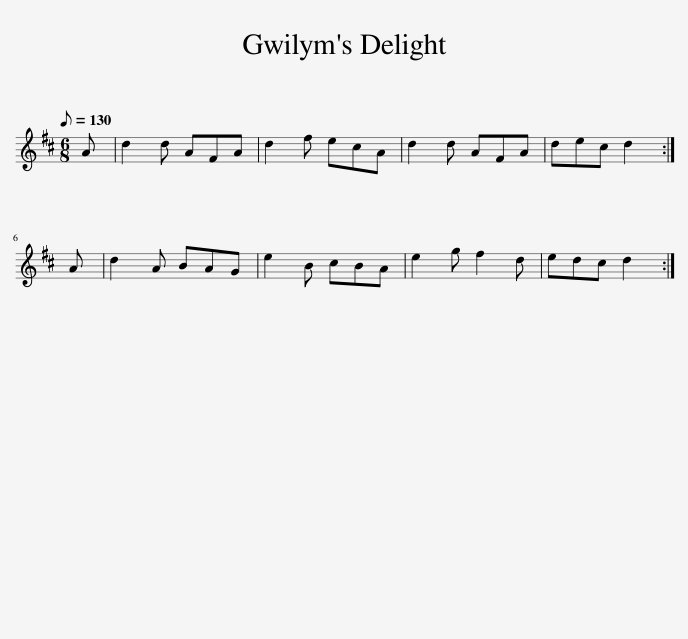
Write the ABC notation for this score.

X:1
L:1/8
Q:1/8=130
M:6/8
I:linebreak $
K:D
V:1 treble
V:1
 A | d2 d AFA | d2 f ecA | d2 d AFA | dec d2 :|$ %5
 A | d2 A BAG | e2 B cBA | e2 g f2 d | edc d2 :| %10
